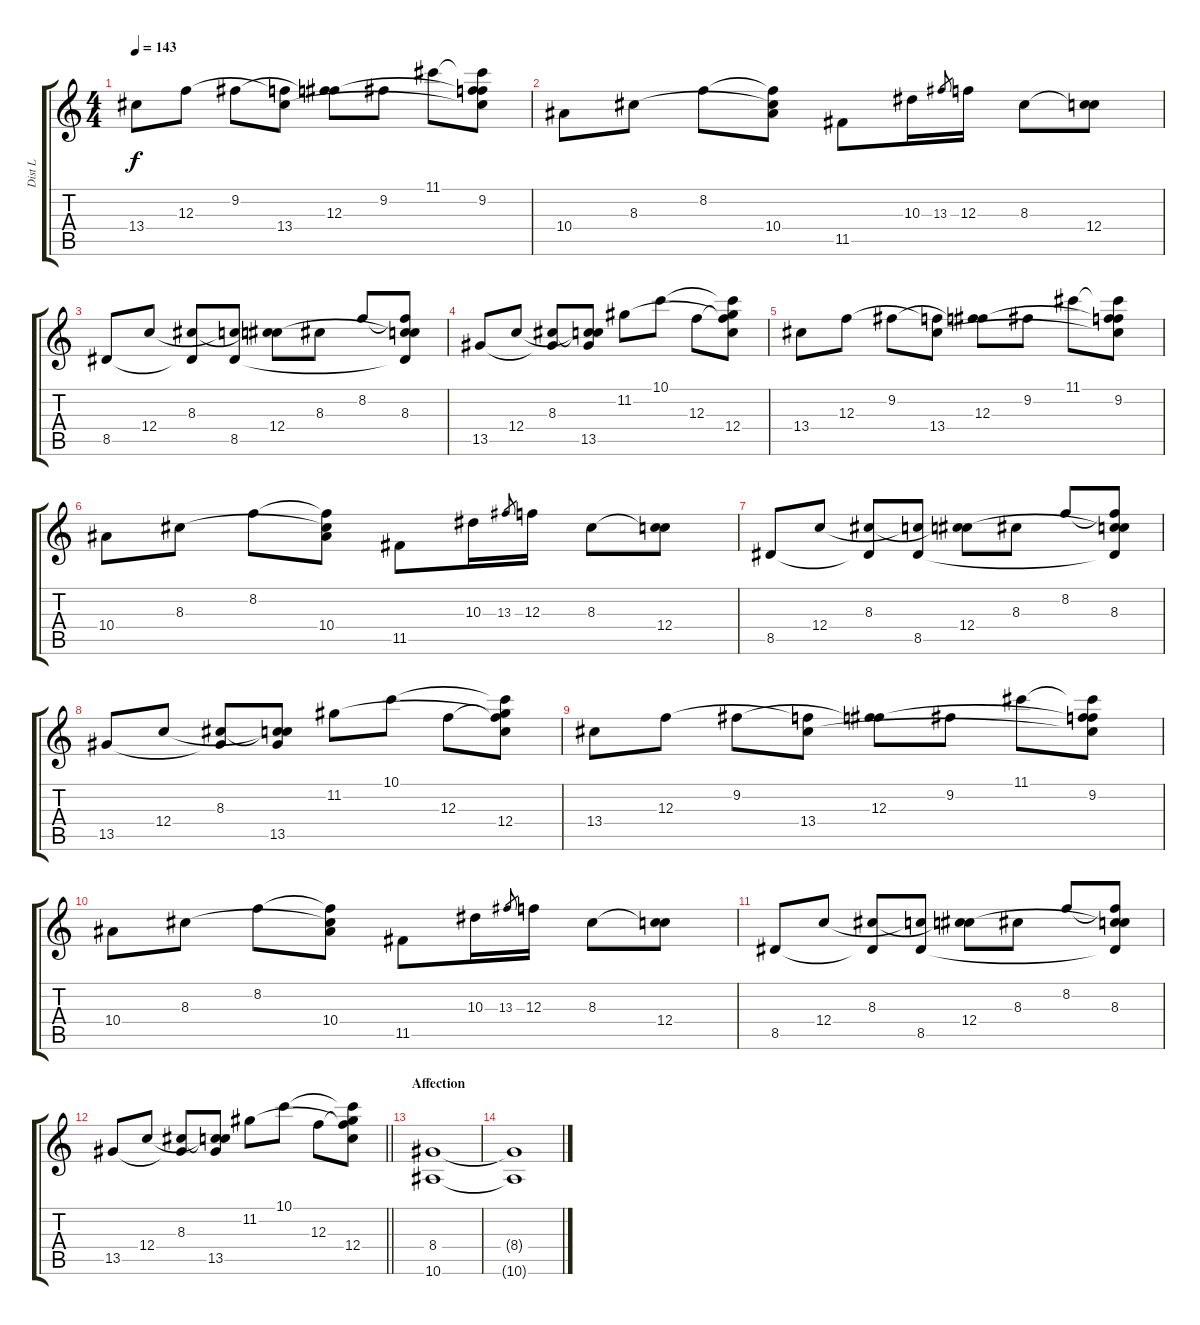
\track ("Dist L" "Dist L") {instrument distortionguitar}
\staff {score tabs}
\tuning (D4 A3 F3 C3 G2 C2) {hide}
\ts (4 4)
\tempo 143
\clef g2
\ks c
13.4.8{dy f} 12.3.8 9.2.8 (12.3{t} 13.4).8 (9.2{t} 12.3).8 9.2.8 11.1.8 (11.1{t} 9.2 12.3{t} 13.4{t}).8 |
10.4.8 8.3.8 8.2.8 (8.2{t} 8.3{t} 10.4).8 11.5.8 10.3.16 13.3.8{gr} 12.3.16 8.3.8 (8.3{t} 12.4).8 |
8.5.8 12.4.8 (8.3 8.5{t}).8 (12.4{t} 8.5).8 (8.3{t} 12.4).8 8.3.8 8.2.8 (8.2{t} 8.3 12.4{t} 8.5{t}).8 |
13.5.8 12.4.8 (8.3 13.5{t}).8 (8.3{t} 12.4{t} 13.5).8 11.2.8 10.1.8 12.3.8 (10.1{t} 11.2{t} 12.3{t} 12.4).8 |
13.4.8 12.3.8 9.2.8 (12.3{t} 13.4).8 (9.2{t} 12.3).8 9.2.8 11.1.8 (11.1{t} 9.2 12.3{t} 13.4{t}).8 |
10.4.8 8.3.8 8.2.8 (8.2{t} 8.3{t} 10.4).8 11.5.8 10.3.16 13.3.8{gr} 12.3.16 8.3.8 (8.3{t} 12.4).8 |
8.5.8 12.4.8 (8.3 8.5{t}).8 (12.4{t} 8.5).8 (8.3{t} 12.4).8 8.3.8 8.2.8 (8.2{t} 8.3 12.4{t} 8.5{t}).8 |
13.5.8 12.4.8 (8.3 13.5{t}).8 (8.3{t} 12.4{t} 13.5).8 11.2.8 10.1.8 12.3.8 (10.1{t} 11.2{t} 12.3{t} 12.4).8 |
13.4.8 12.3.8 9.2.8 (12.3{t} 13.4).8 (9.2{t} 12.3).8 9.2.8 11.1.8 (11.1{t} 9.2 12.3{t} 13.4{t}).8 |
10.4.8 8.3.8 8.2.8 (8.2{t} 8.3{t} 10.4).8 11.5.8 10.3.16 13.3.8{gr} 12.3.16 8.3.8 (8.3{t} 12.4).8 |
8.5.8 12.4.8 (8.3 8.5{t}).8 (12.4{t} 8.5).8 (8.3{t} 12.4).8 8.3.8 8.2.8 (8.2{t} 8.3 12.4{t} 8.5{t}).8 |
\barLineRight lightlight
13.5.8 12.4.8 (8.3 13.5{t}).8 (8.3{t} 12.4{t} 13.5).8 11.2.8 10.1.8 12.3.8 (10.1{t} 11.2{t} 12.3{t} 12.4).8 |
\section ("" "Affection")
(8.4 10.6).1{volume 0} |
(8.4{t} 10.6{t}).1
